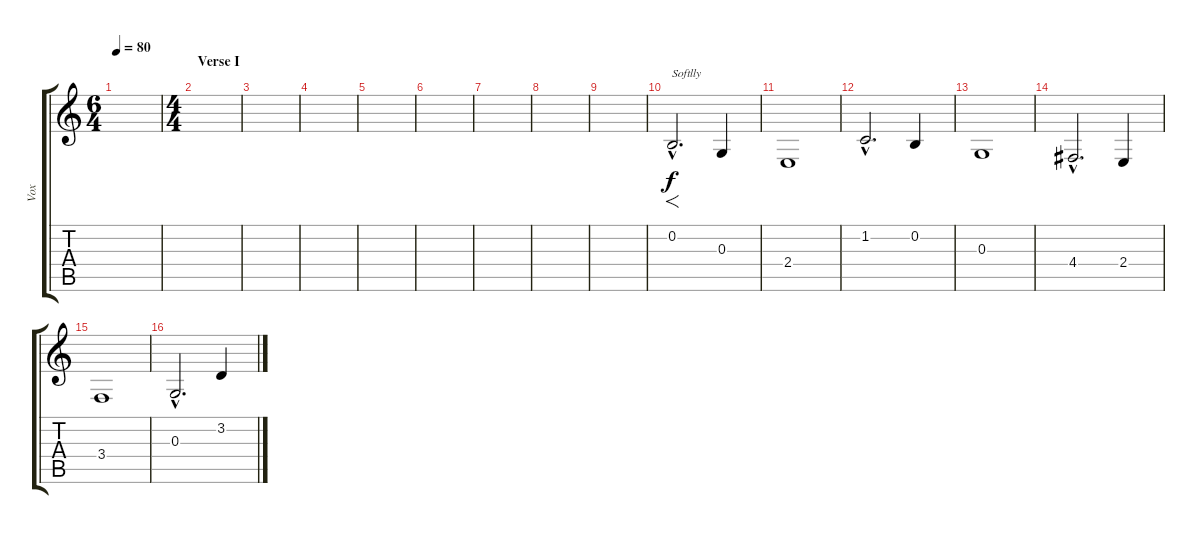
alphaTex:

\track ("Vox" "Vox") {instrument synthvoice}
\staff {score tabs}
\tuning (E4 B3 G3 D3 A2 E2) {hide}
\ts (6 4)
\tempo 80
\clef g2
\ks c
|
\ts (4 4)
\section ("" "Verse I")
|
|
|
|
|
|
|
|
0.2{hac}.2{f d txt "Softlly"} 0.3.4 |
2.4.1 |
1.2{hac}.2{d} 0.2.4 |
0.3.1 |
4.4{hac}.2{d} 2.4.4 |
3.4.1 |
0.3{hac}.2{d} 3.2.4
